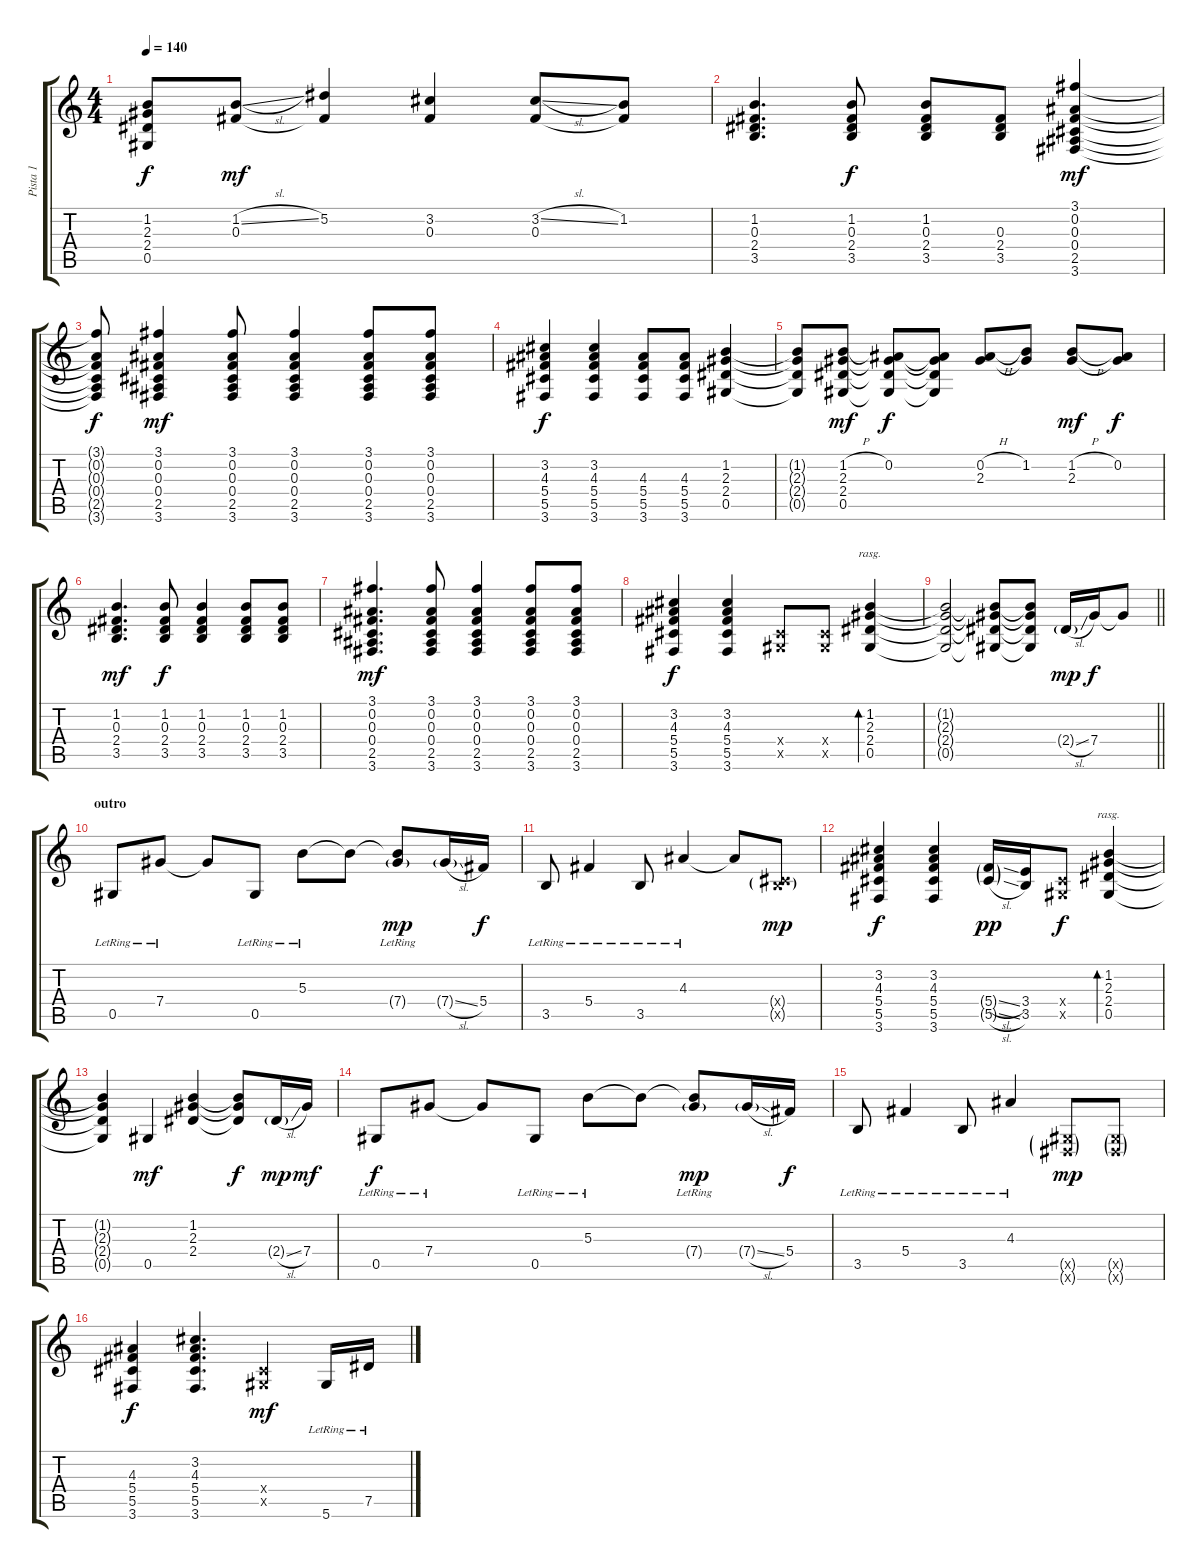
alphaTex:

\track ("Pista 1" "Pista 1") {instrument electricguitarjazz}
\staff {score tabs}
\tuning (Eb4 Bb3 Gb3 Db3 Ab2 Eb2) {hide}
\ts (4 4)
\tempo 140
\clef g2
\ks c
(1.2{t} 2.3{t} 2.4{t} 0.5{t}).8{dy f} (1.2{sl} 0.3).8{dy mf} (5.2 0.3{t}).4 (3.2 0.3).4 (3.2{sl} 0.3).8 (1.2 0.3{t}).8 |
(1.2 0.3 2.4 3.5).4{d} (1.2 0.3 2.4 3.5).8{dy f} (1.2 0.3 2.4 3.5).8 (0.3 2.4 3.5).8 (3.1 0.2 0.3 0.4 2.5 3.6).4{dy mf} |
(3.1{t} 0.2{t} 0.3{t} 0.4{t} 2.5{t} 3.6{t}).8{dy f} (3.1 0.2 0.3 0.4 2.5 3.6).4{dy mf} (3.1 0.2 0.3 0.4 2.5 3.6).8 (3.1 0.2 0.3 0.4 2.5 3.6).4 (3.1 0.2 0.3 0.4 2.5 3.6).8 (3.1 0.2 0.3 0.4 2.5 3.6).8 |
(3.2 4.3 5.4 5.5 3.6).4{dy f} (3.2 4.3 5.4 5.5 3.6).4 (4.3 5.4 5.5 3.6).8 (4.3 5.4 5.5 3.6).8 (1.2 2.3 2.4 0.5).4 |
(1.2{t} 2.3{t} 2.4{t} 0.5{t}).8 (1.2{h} 2.3 2.4 0.5).8{dy mf} (0.2 2.3{t} 2.4{t} 0.5{t}).8{dy f} (0.2{t} 2.3{t} 2.4{t} 0.5{t}).8 (0.2{h} 2.3).8 (1.2 2.3{t}).8 (1.2{h} 2.3).8{dy mf} (0.2 2.3{t}).8{dy f} |
(1.2 0.3 2.4 3.5).4{d dy mf} (1.2 0.3 2.4 3.5).8{dy f} (1.2 0.3 2.4 3.5).4 (1.2 0.3 2.4 3.5).8 (1.2 0.3 2.4 3.5).8 |
(3.1 0.2 0.3 0.4 2.5 3.6).4{d dy mf} (3.1 0.2 0.3 0.4 2.5 3.6).8 (3.1 0.2 0.3 0.4 2.5 3.6).4 (3.1 0.2 0.3 0.4 2.5 3.6).8 (3.1 0.2 0.3 0.4 2.5 3.6).8 |
(3.2 4.3 5.4 5.5 3.6).4{dy f} (3.2 4.3 5.4 5.5 3.6).4 (0.4{x} 0.5{x}).8 (0.4{x} 0.5{x}).8 (1.2 2.3 2.4 0.5).4{bd 30 rasg ii} |
\barLineRight lightlight
(1.2{t} 2.3{t} 2.4{t} 0.5{t}).2 (1.2{t} 2.3{t} 2.4{t} 0.5{t}).8 (1.2{t} 2.3{t} 2.4{t} 0.5{t}).8 2.4{sl g}.16{dy mp instrument guitarfretnoise} 7.4.16{dy f} 7.4{t}.8 |
\section ("" "outro")
0.5{lr}.8{instrument electricguitarjazz} 7.4{lr}.8 7.4{t}.8 0.5{lr}.8 5.3{lr}.8 5.3{t}.8 (5.3{t} 7.4{g lr}).8{dy mp} 7.4{sl g}.16{instrument guitarfretnoise} 5.4.16{dy f} |
3.5{lr}.8{instrument electricguitarjazz} 5.4{lr}.4 3.5{lr}.8 4.3{lr}.4 4.3{t}.8 (0.4{g x} 3.5{g x}).8{dy mp} |
(3.2 4.3 5.4 5.5 3.6).4{dy f} (3.2 4.3 5.4 5.5 3.6).4 (5.4{sl g} 5.5{sl g}).16{dy pp instrument guitarfretnoise} (3.4 3.5).16 (0.4{x} 0.5{x}).8{dy f instrument electricguitarjazz} (1.2 2.3 2.4 0.5).4{bd 30 rasg ii} |
(1.2{t} 2.3{t} 2.4{t} 0.5{t}).4 0.5.4{dy mf} (1.2 2.3 2.4).4 (1.2{t} 2.3{t} 2.4{t}).8{dy f} 2.4{sl g}.16{dy mp instrument guitarfretnoise} 7.4.16{dy mf} |
0.5{lr}.8{dy f instrument electricguitarjazz} 7.4{lr}.8 7.4{t}.8 0.5{lr}.8 5.3{lr}.8 5.3{t}.8 (5.3{t} 7.4{g lr}).8{dy mp} 7.4{sl g}.16{instrument guitarfretnoise} 5.4.16{dy f} |
3.5{lr}.8{instrument electricguitarjazz} 5.4{lr}.4 3.5{lr}.8 4.3{lr}.4 (0.5{g x} 0.6{g x}).8{dy mp} (0.5{g x} 0.6{g x}).8 |
(4.3 5.4 5.5 3.6).4{dy f} (3.2 4.3 5.4 5.5 3.6).4{d} (0.4{x} 0.5{x}).4{dy mf} 5.6{lr}.16 7.5{lr}.16
